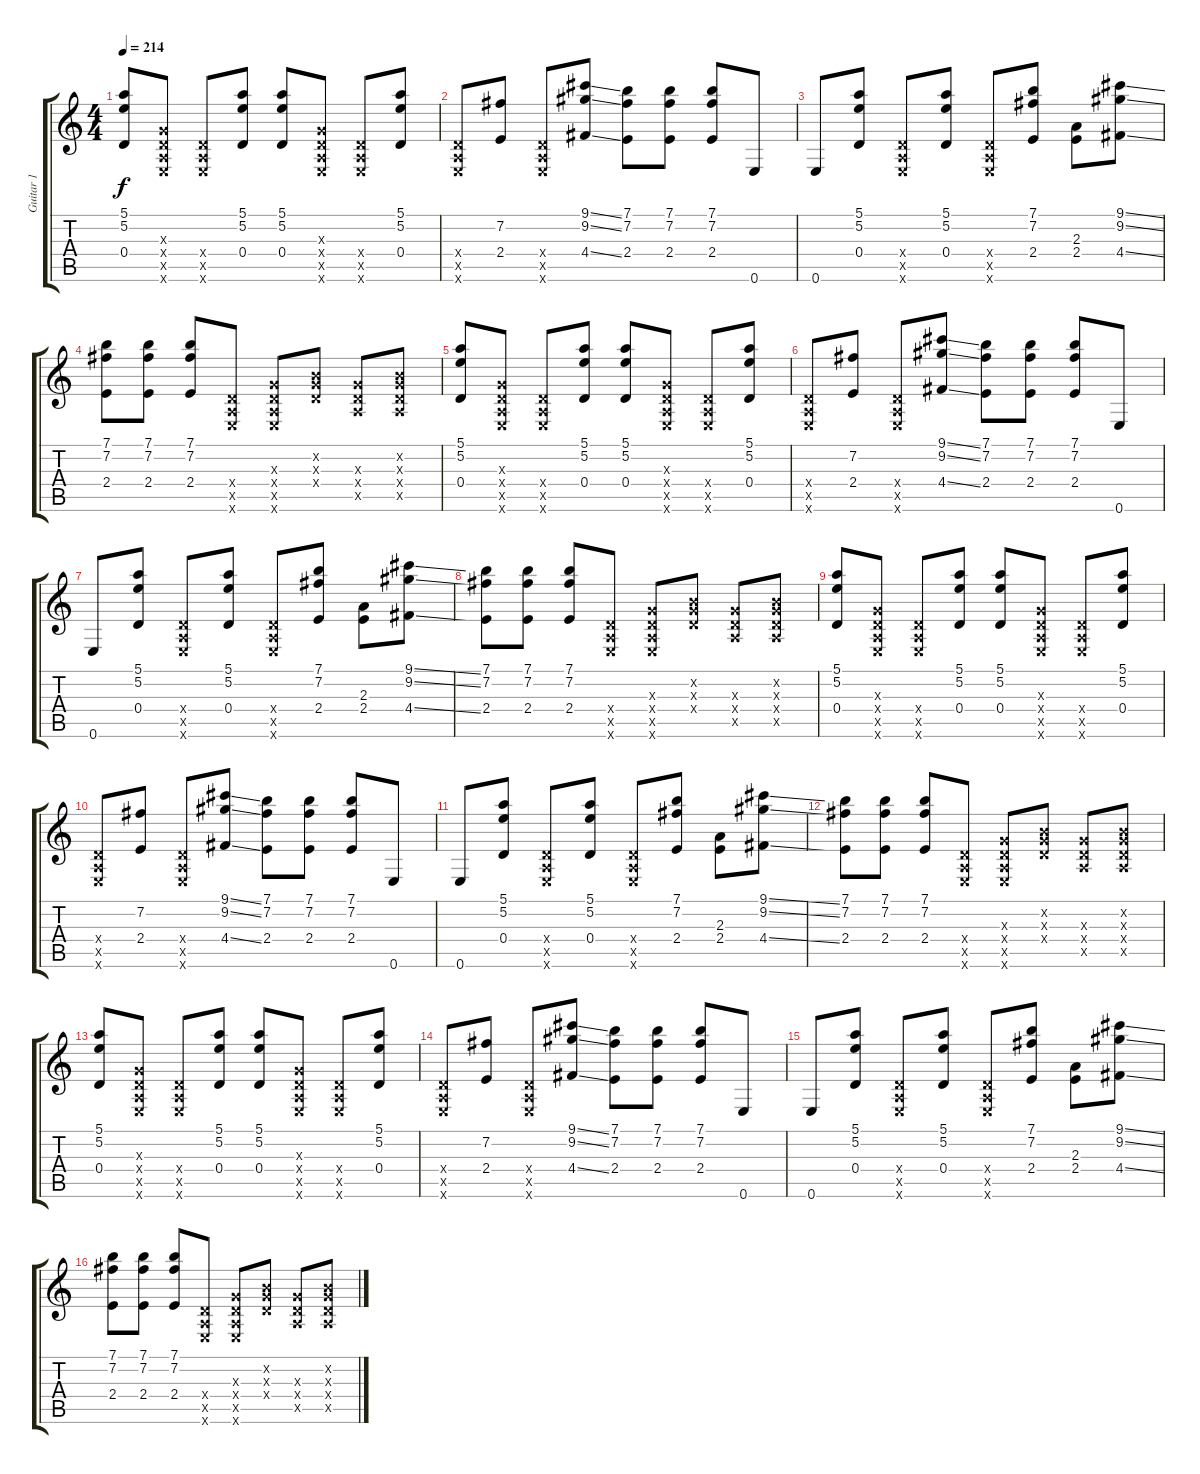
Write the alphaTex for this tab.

\track ("Guitar 1" "Guitar 1") {instrument acousticguitarsteel}
\staff {score tabs}
\tuning (E4 B3 G3 D3 A2 E2) {hide}
\ts (4 4)
\tempo 214
\clef g2
\ks c
(5.1 5.2 0.4).8{dy f instrument acousticguitarsteel} (0.3{x} 0.4{x} 0.5{x} 0.6{x}).8 (0.4{x} 0.5{x} 0.6{x}).8 (5.1 5.2 0.4).8 (5.1 5.2 0.4).8 (0.3{x} 0.4{x} 0.5{x} 0.6{x}).8 (0.4{x} 0.5{x} 0.6{x}).8 (5.1 5.2 0.4).8 |
(0.4{x} 0.5{x} 0.6{x}).8 (7.2 2.4).8 (0.4{x} 0.5{x} 0.6{x}).8 (9.1{ss} 9.2{ss} 4.4{ss}).8 (7.1 7.2 2.4).8 (7.1 7.2 2.4).8 (7.1 7.2 2.4).8 0.6.8 |
0.6.8 (5.1 5.2 0.4).8 (0.4{x} 0.5{x} 0.6{x}).8 (5.1 5.2 0.4).8 (0.4{x} 0.5{x} 0.6{x}).8 (7.1 7.2 2.4).8 (2.3 2.4).8 (9.1{ss} 9.2{ss} 4.4{ss}).8 |
(7.1 7.2 2.4).8 (7.1 7.2 2.4).8 (7.1 7.2 2.4).8 (0.4{x} 0.5{x} 0.6{x}).8 (0.3{x} 0.4{x} 0.5{x} 0.6{x}).8 (0.2{x} 0.3{x} 0.4{x}).8 (0.3{x} 0.4{x} 0.5{x}).8 (0.2{x} 0.3{x} 0.4{x} 0.5{x}).8 |
(5.1 5.2 0.4).8 (0.3{x} 0.4{x} 0.5{x} 0.6{x}).8 (0.4{x} 0.5{x} 0.6{x}).8 (5.1 5.2 0.4).8 (5.1 5.2 0.4).8 (0.3{x} 0.4{x} 0.5{x} 0.6{x}).8 (0.4{x} 0.5{x} 0.6{x}).8 (5.1 5.2 0.4).8 |
(0.4{x} 0.5{x} 0.6{x}).8 (7.2 2.4).8 (0.4{x} 0.5{x} 0.6{x}).8 (9.1{ss} 9.2{ss} 4.4{ss}).8 (7.1 7.2 2.4).8 (7.1 7.2 2.4).8 (7.1 7.2 2.4).8 0.6.8 |
0.6.8 (5.1 5.2 0.4).8 (0.4{x} 0.5{x} 0.6{x}).8 (5.1 5.2 0.4).8 (0.4{x} 0.5{x} 0.6{x}).8 (7.1 7.2 2.4).8 (2.3 2.4).8 (9.1{ss} 9.2{ss} 4.4{ss}).8 |
(7.1 7.2 2.4).8 (7.1 7.2 2.4).8 (7.1 7.2 2.4).8 (0.4{x} 0.5{x} 0.6{x}).8 (0.3{x} 0.4{x} 0.5{x} 0.6{x}).8 (0.2{x} 0.3{x} 0.4{x}).8 (0.3{x} 0.4{x} 0.5{x}).8 (0.2{x} 0.3{x} 0.4{x} 0.5{x}).8 |
(5.1 5.2 0.4).8 (0.3{x} 0.4{x} 0.5{x} 0.6{x}).8 (0.4{x} 0.5{x} 0.6{x}).8 (5.1 5.2 0.4).8 (5.1 5.2 0.4).8 (0.3{x} 0.4{x} 0.5{x} 0.6{x}).8 (0.4{x} 0.5{x} 0.6{x}).8 (5.1 5.2 0.4).8 |
(0.4{x} 0.5{x} 0.6{x}).8 (7.2 2.4).8 (0.4{x} 0.5{x} 0.6{x}).8 (9.1{ss} 9.2{ss} 4.4{ss}).8 (7.1 7.2 2.4).8 (7.1 7.2 2.4).8 (7.1 7.2 2.4).8 0.6.8 |
0.6.8 (5.1 5.2 0.4).8 (0.4{x} 0.5{x} 0.6{x}).8 (5.1 5.2 0.4).8 (0.4{x} 0.5{x} 0.6{x}).8 (7.1 7.2 2.4).8 (2.3 2.4).8 (9.1{ss} 9.2{ss} 4.4{ss}).8 |
(7.1 7.2 2.4).8 (7.1 7.2 2.4).8 (7.1 7.2 2.4).8 (0.4{x} 0.5{x} 0.6{x}).8 (0.3{x} 0.4{x} 0.5{x} 0.6{x}).8 (0.2{x} 0.3{x} 0.4{x}).8 (0.3{x} 0.4{x} 0.5{x}).8 (0.2{x} 0.3{x} 0.4{x} 0.5{x}).8 |
(5.1 5.2 0.4).8 (0.3{x} 0.4{x} 0.5{x} 0.6{x}).8 (0.4{x} 0.5{x} 0.6{x}).8 (5.1 5.2 0.4).8 (5.1 5.2 0.4).8 (0.3{x} 0.4{x} 0.5{x} 0.6{x}).8 (0.4{x} 0.5{x} 0.6{x}).8 (5.1 5.2 0.4).8 |
(0.4{x} 0.5{x} 0.6{x}).8 (7.2 2.4).8 (0.4{x} 0.5{x} 0.6{x}).8 (9.1{ss} 9.2{ss} 4.4{ss}).8 (7.1 7.2 2.4).8 (7.1 7.2 2.4).8 (7.1 7.2 2.4).8 0.6.8 |
0.6.8 (5.1 5.2 0.4).8 (0.4{x} 0.5{x} 0.6{x}).8 (5.1 5.2 0.4).8 (0.4{x} 0.5{x} 0.6{x}).8 (7.1 7.2 2.4).8 (2.3 2.4).8 (9.1{ss} 9.2{ss} 4.4{ss}).8 |
(7.1 7.2 2.4).8 (7.1 7.2 2.4).8 (7.1 7.2 2.4).8 (0.4{x} 0.5{x} 0.6{x}).8 (0.3{x} 0.4{x} 0.5{x} 0.6{x}).8 (0.2{x} 0.3{x} 0.4{x}).8 (0.3{x} 0.4{x} 0.5{x}).8 (0.2{x} 0.3{x} 0.4{x} 0.5{x}).8
